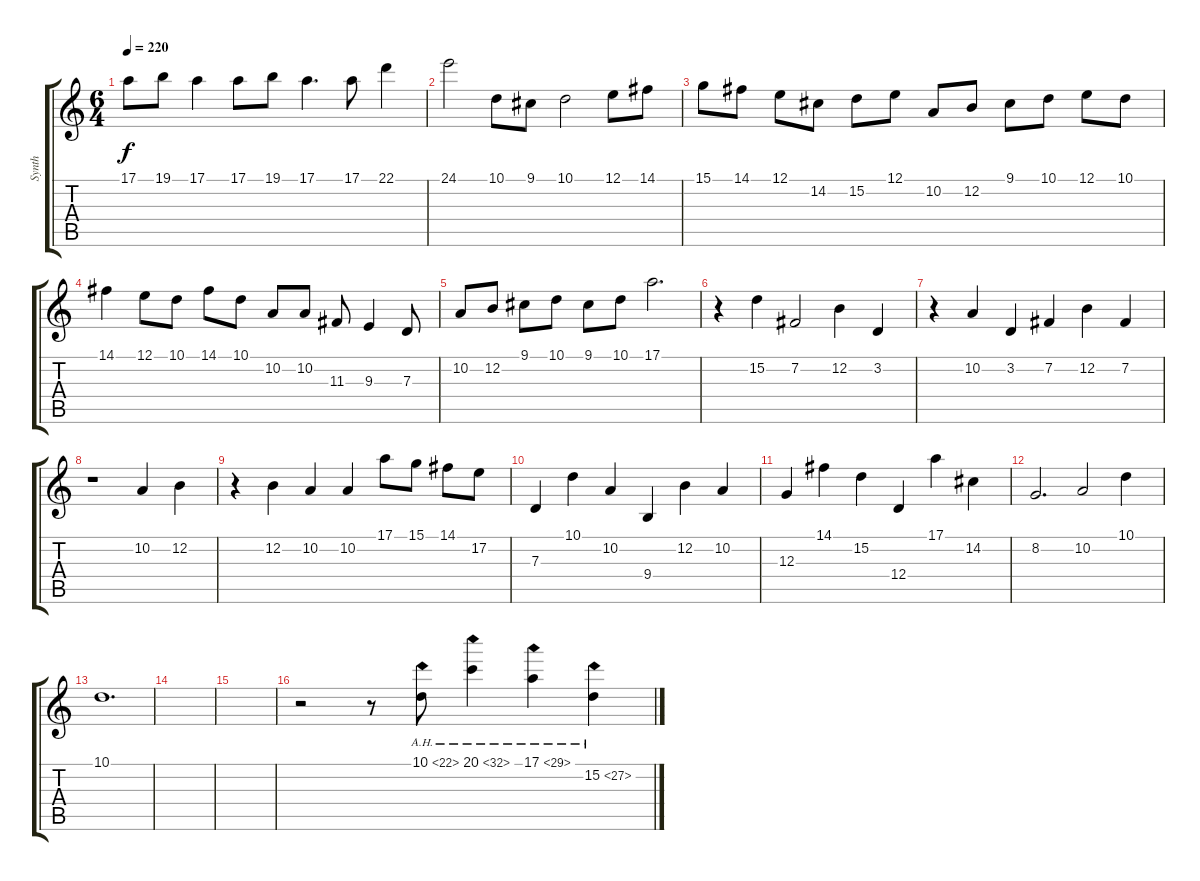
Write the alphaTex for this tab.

\track ("Synth" "Synth") {instrument glockenspiel}
\staff {score tabs}
\tuning (E4 B3 G3 D3 A2 E2) {hide}
\ts (6 4)
\tempo 220
\clef g2
\ks c
17.1.8{dy f} 19.1.8 17.1.4 17.1.8 19.1.8 17.1.4{d} 17.1.8 22.1.4 |
24.1.2 10.1.8 9.1.8 10.1.2 12.1.8 14.1.8 |
15.1.8 14.1.8 12.1.8 14.2.8 15.2.8 12.1.8 10.2.8 12.2.8 9.1.8 10.1.8 12.1.8 10.1.8 |
14.1.4 12.1.8 10.1.8 14.1.8 10.1.8 10.2.8 10.2.8 11.3.8 9.3.4 7.3.8 |
10.2.8 12.2.8 9.1.8 10.1.8 9.1.8 10.1.8 17.1.2{d} |
r.4{volume 12 instrument musicbox} 15.2.4 7.2.2 12.2.4 3.2.4 |
r.4 10.2.4 3.2.4 7.2.4 12.2.4 7.2.4 |
r.1 10.2.4 12.2.4 |
r.4 12.2.4 10.2.4 10.2.4{volume 8 instrument glockenspiel} 17.1.8 15.1.8 14.1.8 17.2.8 |
7.3.4 10.1.4 10.2.4 9.4.4 12.2.4 10.2.4 |
12.3.4 14.1.4 15.2.4 12.4.4 17.1.4 14.2.4 |
8.2.2{d} 10.2.2 10.1.4 |
10.1.1{d} |
|
|
r.2{volume 7 balance 12 instrument vibraphone} r.8 10.1{ah 12}.8 20.1{ah 12}.4 17.1{ah 12}.4 15.2{ah 12}.4
